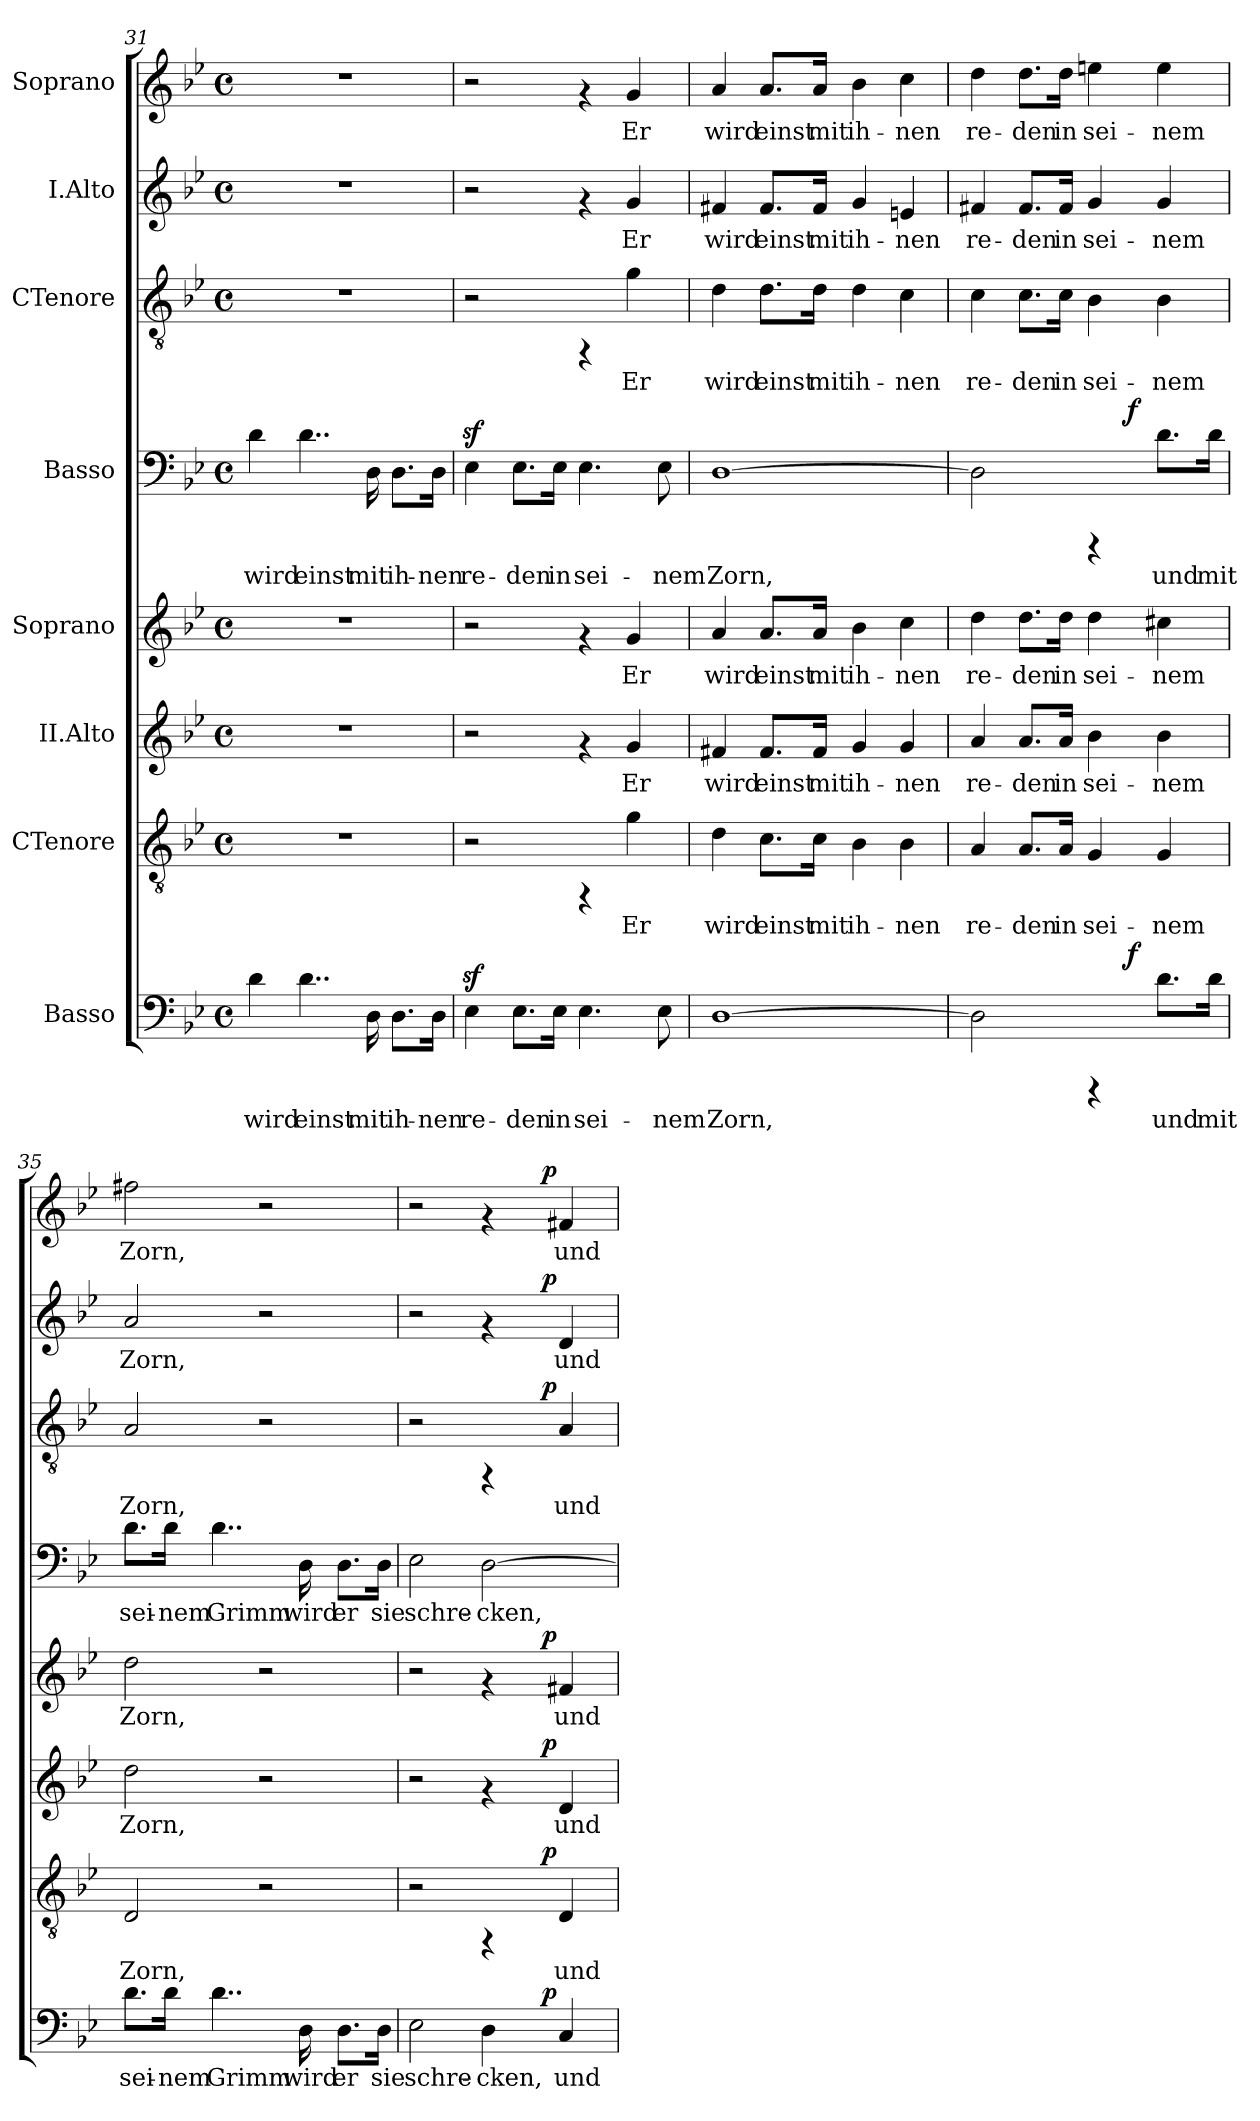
**kern	**text	**dynam	**kern	**text	**dynam	**kern	**text	**dynam	**kern	**text	**dynam	**kern	**text	**dynam	**kern	**text	**dynam	**kern	**text	**dynam	**kern	**text	**dynam
*part8	*part8	*part8	*part7	*part7	*part7	*part6	*part6	*part6	*part5	*part5	*part5	*part4	*part4	*part4	*part3	*part3	*part3	*part2	*part2	*part2	*part1	*part1	*part1
*staff8	*staff8	*staff8	*staff7	*staff7	*staff7	*staff6	*staff6	*staff6	*staff5	*staff5	*staff5	*staff4	*staff4	*staff4	*staff3	*staff3	*staff3	*staff2	*staff2	*staff2	*staff1	*staff1	*staff1
*I"Basso	*	*	*I"CTenore	*	*	*I"II.Alto	*	*	*I"Soprano	*	*	*I"Basso	*	*	*I"CTenore	*	*	*I"I.Alto	*	*	*I"Soprano	*	*
*clefF4	*	*	*clefGv2	*	*	*clefG2	*	*	*clefG2	*	*	*clefF4	*	*	*clefGv2	*	*	*clefG2	*	*	*clefG2	*	*
*k[b-e-]	*	*	*k[b-e-]	*	*	*k[b-e-]	*	*	*k[b-e-]	*	*	*k[b-e-]	*	*	*k[b-e-]	*	*	*k[b-e-]	*	*	*k[b-e-]	*	*
*B-:	*	*	*B-:	*	*	*B-:	*	*	*B-:	*	*	*B-:	*	*	*B-:	*	*	*B-:	*	*	*B-:	*	*
*M4/4	*	*	*M4/4	*	*	*M4/4	*	*	*M4/4	*	*	*M4/4	*	*	*M4/4	*	*	*M4/4	*	*	*M4/4	*	*
*met(c)	*	*	*met(c)	*	*	*met(c)	*	*	*met(c)	*	*	*met(c)	*	*	*met(c)	*	*	*met(c)	*	*	*met(c)	*	*
=31	=31	=31	=31	=31	=31	=31	=31	=31	=31	=31	=31	=31	=31	=31	=31	=31	=31	=31	=31	=31	=31	=31	=31
!	!LO:LY:b:cj	!	!	!	!	!	!	!	!	!	!	!	!LO:LY:b:cj	!	!	!	!	!	!	!	!	!	!
4d\	wird	.	1r	.	.	1r	.	.	1r	.	.	4d\	wird	.	1r	.	.	1r	.	.	1r	.	.
!	!LO:LY:b:cj	!	!	!	!	!	!	!	!	!	!	!	!LO:LY:b:cj	!	!	!	!	!	!	!	!	!	!
4..d\	einst	.	.	.	.	.	.	.	.	.	.	4..d\	einst	.	.	.	.	.	.	.	.	.	.
!	!LO:LY:b:cj	!	!	!	!	!	!	!	!	!	!	!	!LO:LY:b:cj	!	!	!	!	!	!	!	!	!	!
16D\	mit	.	.	.	.	.	.	.	.	.	.	16D\	mit	.	.	.	.	.	.	.	.	.	.
!	!LO:LY:b:cj	!	!	!	!	!	!	!	!	!	!	!	!LO:LY:b:cj	!	!	!	!	!	!	!	!	!	!
8.D\L	ih-	.	.	.	.	.	.	.	.	.	.	8.D\L	ih-	.	.	.	.	.	.	.	.	.	.
!	!LO:LY:b:cj	!	!	!	!	!	!	!	!	!	!	!	!LO:LY:b:cj	!	!	!	!	!	!	!	!	!	!
16D\Jk	-nen	.	.	.	.	.	.	.	.	.	.	16D\Jk	-nen	.	.	.	.	.	.	.	.	.	.
=32!	=32!	=32!	=32!	=32!	=32!	=32!	=32!	=32!	=32!	=32!	=32!	=32!	=32!	=32!	=32!	=32!	=32!	=32!	=32!	=32!	=32!	=32!	=32!
!	!LO:LY:b:cj	!	!	!	!	!	!	!	!	!	!	!	!LO:LY:b:cj	!	!	!	!	!	!	!	!	!	!
4E-z>\	re-	.	2r	.	.	2r	.	.	2r	.	.	4E-z>\	re-	.	2r	.	.	2r	.	.	2r	.	.
!	!LO:LY:b:cj	!	!	!	!	!	!	!	!	!	!	!	!LO:LY:b:cj	!	!	!	!	!	!	!	!	!	!
8.E-\L	-den	.	.	.	.	.	.	.	.	.	.	8.E-\L	-den	.	.	.	.	.	.	.	.	.	.
!	!LO:LY:b:cj	!	!	!	!	!	!	!	!	!	!	!	!LO:LY:b:cj	!	!	!	!	!	!	!	!	!	!
16E-\Jk	in	.	.	.	.	.	.	.	.	.	.	16E-\Jk	in	.	.	.	.	.	.	.	.	.	.
!	!LO:LY:b:cj	!	!	!	!	!	!	!	!	!	!	!	!LO:LY:b:cj	!	!	!	!	!	!	!	!	!	!
4.E-\	sei-	.	4rFF	.	.	4rf	.	.	4rf	.	.	4.E-\	sei-	.	4rFF	.	.	4rf	.	.	4rf	.	.
!	!	!	!	!LO:LY:b:cj	!	!	!LO:LY:b:rj	!	!	!LO:LY:b:cj	!	!	!	!	!	!LO:LY:b:cj	!	!	!LO:LY:b:rj	!	!	!LO:LY:b:cj	!
.	.	.	4g\	Er	.	4g/	Er	.	4g/	Er	.	.	.	.	4g\	Er	.	4g/	Er	.	4g/	Er	.
!	!LO:LY:b:cj	!	!	!	!	!	!	!	!	!	!	!	!LO:LY:b:cj	!	!	!	!	!	!	!	!	!	!
8E-\	-nem	.	.	.	.	.	.	.	.	.	.	8E-\	-nem	.	.	.	.	.	.	.	.	.	.
=33!	=33!	=33!	=33!	=33!	=33!	=33!	=33!	=33!	=33!	=33!	=33!	=33!	=33!	=33!	=33!	=33!	=33!	=33!	=33!	=33!	=33!	=33!	=33!
!	!LO:LY:b:cj	!	!	!LO:LY:b:cj	!	!	!LO:LY:b:rj	!	!	!LO:LY:b:cj	!	!	!LO:LY:b:cj	!	!	!LO:LY:b:cj	!	!	!LO:LY:b:rj	!	!	!LO:LY:b:cj	!
[<1D	Zorn,	.	4d\	wird	.	4f#X/	wird	.	4a/	wird	.	[<1D	Zorn,	.	4d\	wird	.	4f#X/	wird	.	4a/	wird	.
!	!	!	!	!LO:LY:b:cj	!	!	!LO:LY:b:rj	!	!	!LO:LY:b:cj	!	!	!	!	!	!LO:LY:b:cj	!	!	!LO:LY:b:rj	!	!	!LO:LY:b:cj	!
.	.	.	8.c\L	einst	.	8.f#/L	einst	.	8.a/L	einst	.	.	.	.	8.d\L	einst	.	8.f#/L	einst	.	8.a/L	einst	.
!	!	!	!	!LO:LY:b:cj	!	!	!LO:LY:b:rj	!	!	!LO:LY:b:cj	!	!	!	!	!	!LO:LY:b:cj	!	!	!LO:LY:b:rj	!	!	!LO:LY:b:cj	!
.	.	.	16c\Jk	mit	.	16f#/Jk	mit	.	16a/Jk	mit	.	.	.	.	16d\Jk	mit	.	16f#/Jk	mit	.	16a/Jk	mit	.
!	!	!	!	!LO:LY:b:cj	!	!	!LO:LY:b:rj	!	!	!LO:LY:b:cj	!	!	!	!	!	!LO:LY:b:cj	!	!	!LO:LY:b:rj	!	!	!LO:LY:b:cj	!
.	.	.	4B-\	ih-	.	4g/	ih-	.	4b-\	ih-	.	.	.	.	4d\	ih-	.	4g/	ih-	.	4b-\	ih-	.
!	!	!	!	!LO:LY:b:cj	!	!	!LO:LY:b:rj	!	!	!LO:LY:b:cj	!	!	!	!	!	!LO:LY:b:cj	!	!	!LO:LY:b:rj	!	!	!LO:LY:b:cj	!
.	.	.	4B-\	-nen	.	4g/	-nen	.	4cc\	-nen	.	.	.	.	4c\	-nen	.	4en/	-nen	.	4cc\	-nen	.
!!LO:LB:g=z
=34!	=34!	=34!	=34!	=34!	=34!	=34!	=34!	=34!	=34!	=34!	=34!	=34!	=34!	=34!	=34!	=34!	=34!	=34!	=34!	=34!	=34!	=34!	=34!
!	!LO:LY:b:cj	!	!	!LO:LY:b:cj	!	!	!LO:LY:b:rj	!	!	!LO:LY:b:cj	!	!	!LO:LY:b:cj	!	!	!LO:LY:b:cj	!	!	!LO:LY:b:rj	!	!	!LO:LY:b:cj	!
*^	*	*	*	*	*	*	*	*	*	*	*	*^	*	*	*	*	*	*	*	*	*	*	*
2D\]	2ryy	.	.	4A/	re-	.	4a/	re-	.	4dd\	re-	.	2D\]	2ryy	.	.	4c\	re-	.	4f#X/	re-	.	4dd\	re-	.
!	!	!	!	!	!LO:LY:b:cj	!	!	!LO:LY:b:rj	!	!	!LO:LY:b:cj	!	!	!	!	!	!	!LO:LY:b:cj	!	!	!LO:LY:b:rj	!	!	!LO:LY:b:cj	!
.	.	.	.	8.A/L	-den	.	8.a/L	-den	.	8.dd\L	-den	.	.	.	.	.	8.c\L	-den	.	8.f#/L	-den	.	8.dd\L	-den	.
!	!	!	!	!	!LO:LY:b:cj	!	!	!LO:LY:b:rj	!	!	!LO:LY:b:cj	!	!	!	!	!	!	!LO:LY:b:cj	!	!	!LO:LY:b:rj	!	!	!LO:LY:b:cj	!
.	.	.	.	16A/Jk	in	.	16a/Jk	in	.	16dd\Jk	in	.	.	.	.	.	16c\Jk	in	.	16f#/Jk	in	.	16dd\Jk	in	.
!	!	!	!	!	!LO:LY:b:cj	!	!	!LO:LY:b:rj	!	!	!LO:LY:b:cj	!	!	!	!	!	!	!LO:LY:b:cj	!	!	!LO:LY:b:rj	!	!	!LO:LY:b:cj	!
4rCCC	8ryy	.	.	4G/	sei-	.	4b-\	sei-	.	4dd\	sei-	.	4rCCC	8ryy	.	.	4B-\	sei-	.	4g/	sei-	.	4een\	sei-	.
.	64ryy	.	.	.	.	.	.	.	.	.	.	.	.	64ryy	.	.	.	.	.	.	.	.	.	.	.
!	!	!	!LO:DY:a	!	!	!	!	!	!	!	!	!	!	!	!	!LO:DY:a	!	!	!	!	!	!	!	!	!
.	4ryy	.	f	.	.	.	.	.	.	.	.	.	.	4ryy	.	f	.	.	.	.	.	.	.	.	.
!	!	!LO:LY:b:cj	!	!	!LO:LY:b:cj	!	!	!LO:LY:b:rj	!	!	!LO:LY:b:cj	!	!	!	!LO:LY:b:cj	!	!	!LO:LY:b:cj	!	!	!LO:LY:b:rj	!	!	!LO:LY:b:cj	!
8.d\L	.	und	.	4G/	-nem	.	4b-\	-nem	.	4cc#X\	-nem	.	8.d\L	.	und	.	4B-\	-nem	.	4g/	-nem	.	4ee\	-nem	.
.	16..ryy	.	.	.	.	.	.	.	.	.	.	.	.	16..ryy	.	.	.	.	.	.	.	.	.	.	.
!	!	!LO:LY:b:cj	!	!	!	!	!	!	!	!	!	!	!	!	!LO:LY:b:cj	!	!	!	!	!	!	!	!	!	!
16d\Jk	.	mit	.	.	.	.	.	.	.	.	.	.	16d\Jk	.	mit	.	.	.	.	.	.	.	.	.	.
=35!	=35!	=35!	=35!	=35!	=35!	=35!	=35!	=35!	=35!	=35!	=35!	=35!	=35!	=35!	=35!	=35!	=35!	=35!	=35!	=35!	=35!	=35!	=35!	=35!	=35!
!	!	!LO:LY:b:cj	!	!	!LO:LY:b:cj	!	!	!LO:LY:b:rj	!	!	!LO:LY:b:cj	!	!	!	!LO:LY:b:cj	!	!	!LO:LY:b:cj	!	!	!LO:LY:b:rj	!	!	!LO:LY:b:cj	!
*v	*v	*	*	*	*	*	*	*	*	*	*	*	*v	*v	*	*	*	*	*	*	*	*	*	*	*
8.d\L	sei-	.	2D/	Zorn,	.	2dd\	Zorn,	.	2dd\	Zorn,	.	8.d\L	sei-	.	2A/	Zorn,	.	2a/	Zorn,	.	2ff#X\	Zorn,	.
!	!LO:LY:b:cj	!	!	!	!	!	!	!	!	!	!	!	!LO:LY:b:cj	!	!	!	!	!	!	!	!	!	!
16d\Jk	-nem	.	.	.	.	.	.	.	.	.	.	16d\Jk	-nem	.	.	.	.	.	.	.	.	.	.
!	!LO:LY:b:cj	!	!	!	!	!	!	!	!	!	!	!	!LO:LY:b:cj	!	!	!	!	!	!	!	!	!	!
4..d\	Grimm	.	.	.	.	.	.	.	.	.	.	4..d\	Grimm	.	.	.	.	.	.	.	.	.	.
.	.	.	2r	.	.	2r	.	.	2r	.	.	.	.	.	2r	.	.	2r	.	.	2r	.	.
!	!LO:LY:b:cj	!	!	!	!	!	!	!	!	!	!	!	!LO:LY:b:cj	!	!	!	!	!	!	!	!	!	!
16D\	wird	.	.	.	.	.	.	.	.	.	.	16D\	wird	.	.	.	.	.	.	.	.	.	.
!	!LO:LY:b:cj	!	!	!	!	!	!	!	!	!	!	!	!LO:LY:b:cj	!	!	!	!	!	!	!	!	!	!
8.D\L	er	.	.	.	.	.	.	.	.	.	.	8.D\L	er	.	.	.	.	.	.	.	.	.	.
!	!LO:LY:b:cj	!	!	!	!	!	!	!	!	!	!	!	!LO:LY:b:cj	!	!	!	!	!	!	!	!	!	!
16D\Jk	sie	.	.	.	.	.	.	.	.	.	.	16D\Jk	sie	.	.	.	.	.	.	.	.	.	.
=36!	=36!	=36!	=36!	=36!	=36!	=36!	=36!	=36!	=36!	=36!	=36!	=36!	=36!	=36!	=36!	=36!	=36!	=36!	=36!	=36!	=36!	=36!	=36!
!	!LO:LY:b:cj	!	!	!	!	!	!	!	!	!	!	!	!LO:LY:b:cj	!	!	!	!	!	!	!	!	!	!
*^	*	*	*^	*	*	*^	*	*	*^	*	*	*	*	*	*^	*	*	*^	*	*	*^	*	*
2E-\	2ryy	schre-	.	2r	2ryy	.	.	2r	2ryy	.	.	2r	2ryy	.	.	2E-\	schre-	.	2r	2ryy	.	.	2r	2ryy	.	.	2r	2ryy	.	.
!	!	!LO:LY:b:cj	!	!	!	!	!	!	!	!	!	!	!	!	!	!	!LO:LY:b:cj	!	!	!	!	!	!	!	!	!	!	!	!	!
4D\	8ryy	-cken,	.	4rFF	8ryy	.	.	4rf	8ryy	.	.	4rf	8ryy	.	.	[>2D\	-cken,	.	4rFF	8ryy	.	.	4rf	8ryy	.	.	4rf	8ryy	.	.
.	16ryy	.	.	.	16ryy	.	.	.	16ryy	.	.	.	16ryy	.	.	.	.	.	.	16ryy	.	.	.	16ryy	.	.	.	16ryy	.	.
.	64ryy	.	.	.	64ryy	.	.	.	64ryy	.	.	.	64ryy	.	.	.	.	.	.	64ryy	.	.	.	64ryy	.	.	.	64ryy	.	.
!	!	!	!LO:DY:a	!	!	!	!LO:DY:a	!	!	!	!LO:DY:a	!	!	!	!LO:DY:a	!	!	!	!	!	!	!LO:DY:a	!	!	!	!LO:DY:a	!	!	!	!LO:DY:a
.	4ryy	.	p	.	4ryy	.	p	.	4ryy	.	p	.	4ryy	.	p	.	.	.	.	4ryy	.	p	.	4ryy	.	p	.	4ryy	.	p
!	!	!LO:LY:b:cj	!	!	!	!LO:LY:b:cj	!	!	!	!LO:LY:b:rj	!	!	!	!LO:LY:b:cj	!	!	!	!	!	!	!LO:LY:b:cj	!	!	!	!LO:LY:b:rj	!	!	!	!LO:LY:b:cj	!
4C/	.	und	.	4D/	.	und	.	4d/	.	und	.	4f#X/	.	und	.	.	.	.	4A/	.	und	.	4d/	.	und	.	4f#X/	.	und	.
.	32.ryy	.	.	.	32.ryy	.	.	.	32.ryy	.	.	.	32.ryy	.	.	.	.	.	.	32.ryy	.	.	.	32.ryy	.	.	.	32.ryy	.	.
*v	*v	*	*	*	*	*	*	*v	*v	*	*	*v	*v	*	*	*	*	*	*v	*v	*	*	*v	*v	*	*	*v	*v	*	*
*	*	*	*v	*v	*	*	*	*	*	*	*	*	*	*	*	*	*	*	*	*	*	*	*	*
=!	=!	=!	=!	=!	=!	=!	=!	=!	=!	=!	=!	=!	=!	=!	=!	=!	=!	=!	=!	=!	=!	=!	=!
*-	*-	*-	*-	*-	*-	*-	*-	*-	*-	*-	*-	*-	*-	*-	*-	*-	*-	*-	*-	*-	*-	*-	*-
